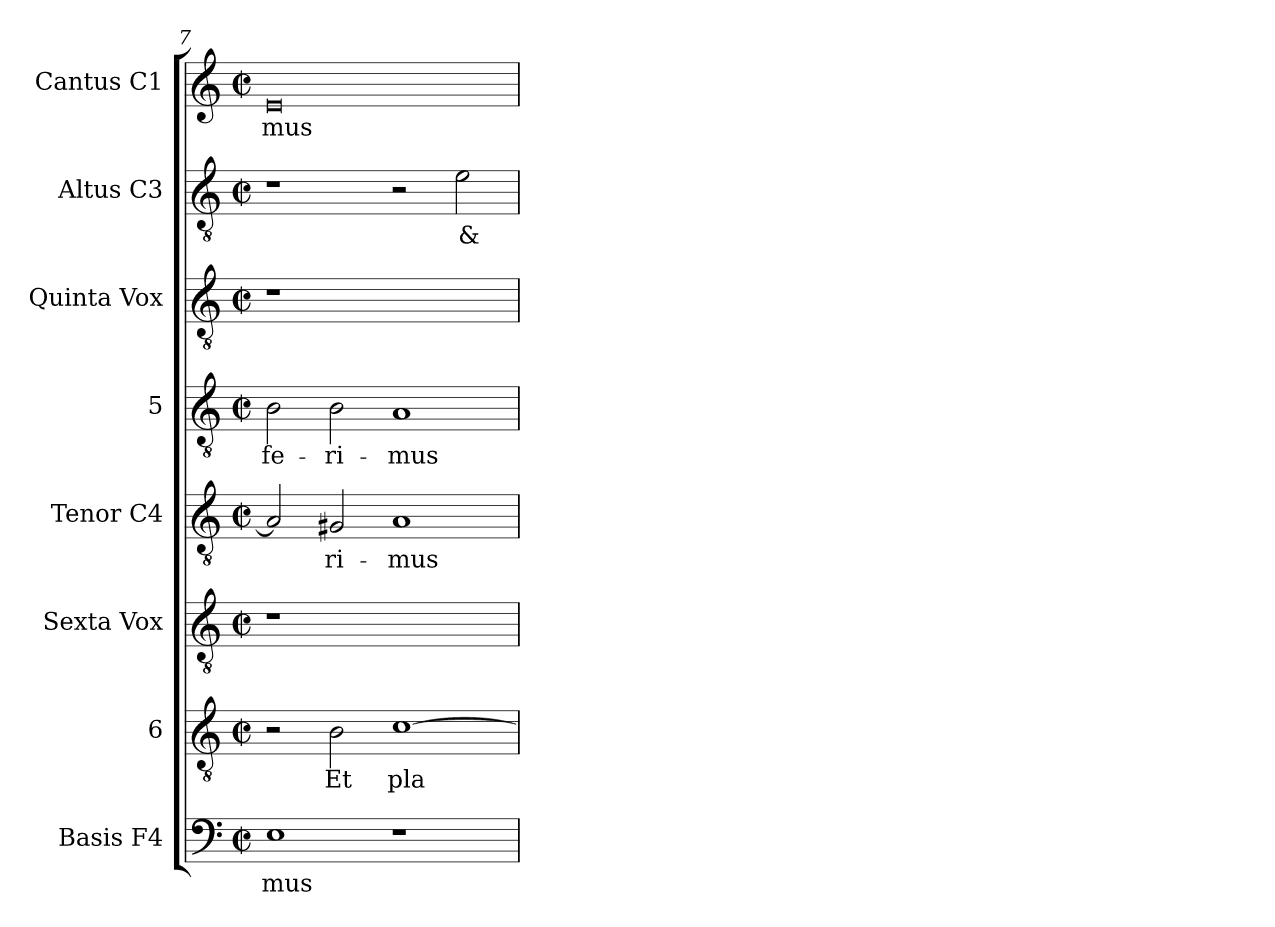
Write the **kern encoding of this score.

**kern	**text	**kern	**text	**kern	**kern	**text	**kern	**text	**kern	**kern	**text	**kern	**text
*part8	*part8	*part7	*part7	*part6	*part5	*part5	*part4	*part4	*part3	*part2	*part2	*part1	*part1
*staff8	*staff8	*staff7	*staff7	*staff6	*staff5	*staff5	*staff4	*staff4	*staff3	*staff2	*staff2	*staff1	*staff1
*I"Basis  F4	*	*I"6	*	*I"Sexta  Vox	*I"Tenor  C4	*	*I"5	*	*I"Quinta  Vox	*I"Altus  C3	*	*I"Cantus  C1	*
*I'B	*	*	*	*	*I'T	*	*	*	*	*I'A	*	*I'C	*
*clefF4	*	*clefGv2	*	*clefGv2	*clefGv2	*	*clefGv2	*	*clefGv2	*clefGv2	*	*clefG2	*
*k[]	*	*k[]	*	*k[]	*k[]	*	*k[]	*	*k[]	*k[]	*	*k[]	*
*C:	*	*C:	*	*C:	*C:	*	*C:	*	*C:	*C:	*	*C:	*
*M2/2	*	*M2/2	*	*M2/2	*M2/2	*	*M2/2	*	*M2/2	*M2/2	*	*M2/2	*
*met(c|)	*	*met(c|)	*	*met(c|)	*met(c|)	*	*met(c|)	*	*met(c|)	*met(c|)	*	*met(c|)	*
=7	=7	=7	=7	=7	=7	=7	=7	=7	=7	=7	=7	=7	=7
!	!LO:LY:b:cj	!	!	!	!	!LO:LY:b:cj	!	!LO:LY:b:cj	!	!	!	!	!LO:LY:b:cj
1E	-mus	2r	.	1r	2A/]	--	2B\	fe-	1r	1r	.	0e	-mus
!	!	!	!LO:LY:b:cj	!	!	!LO:LY:b:cj	!	!LO:LY:b:cj	!	!	!	!	!
.	.	2B\	Et	.	2G#X/	-ri-	2B\	-ri-	.	.	.	.	.
!	!	!	!LO:LY:b:cj	!	!	!LO:LY:b:cj	!	!LO:LY:b:cj	!	!	!	!	!
1r	.	[>1c	pla-	1ryy	1A	-mus	1A	-mus	1ryy	2r	.	.	.
!	!	!	!	!	!	!	!	!	!	!	!LO:LY:b:cj	!	!
.	.	.	.	.	.	.	.	.	.	2e\	&	.	.
=	=	=	=	=	=	=	=	=	=	=	=	=	=
*-	*-	*-	*-	*-	*-	*-	*-	*-	*-	*-	*-	*-	*-
